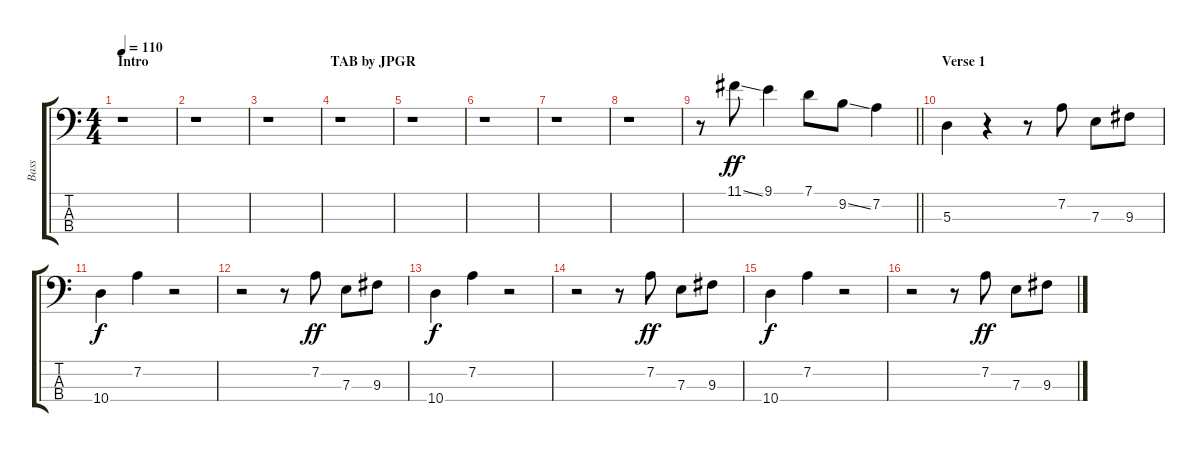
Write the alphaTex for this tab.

\track ("Bass" "Bass") {instrument fretlessbass}
\staff {score tabs}
\tuning (G2 D2 A1 E1) {hide}
\ts (4 4)
\section ("" "Intro                                                    TAB by JPGR")
\tempo 110
\clef f4
\ks c
r.1{dy ff instrument fretlessbass} |
r.1 |
r.1 |
r.1 |
r.1 |
r.1 |
r.1 |
r.1 |
\barLineRight lightlight
r.8 11.1{ss}.8 9.1.4 7.1.8 9.2{ss}.8 7.2.4 |
\section ("" "Verse 1")
5.3.4 r.4 r.8 7.2.8 7.3.8 9.3.8 |
10.4.4{dy f} 7.2.4 r.2 |
r.2 r.8 7.2.8{dy ff} 7.3.8 9.3.8 |
10.4.4{dy f} 7.2.4 r.2 |
r.2 r.8 7.2.8{dy ff} 7.3.8 9.3.8 |
10.4.4{dy f} 7.2.4 r.2 |
r.2 r.8 7.2.8{dy ff} 7.3.8 9.3.8
